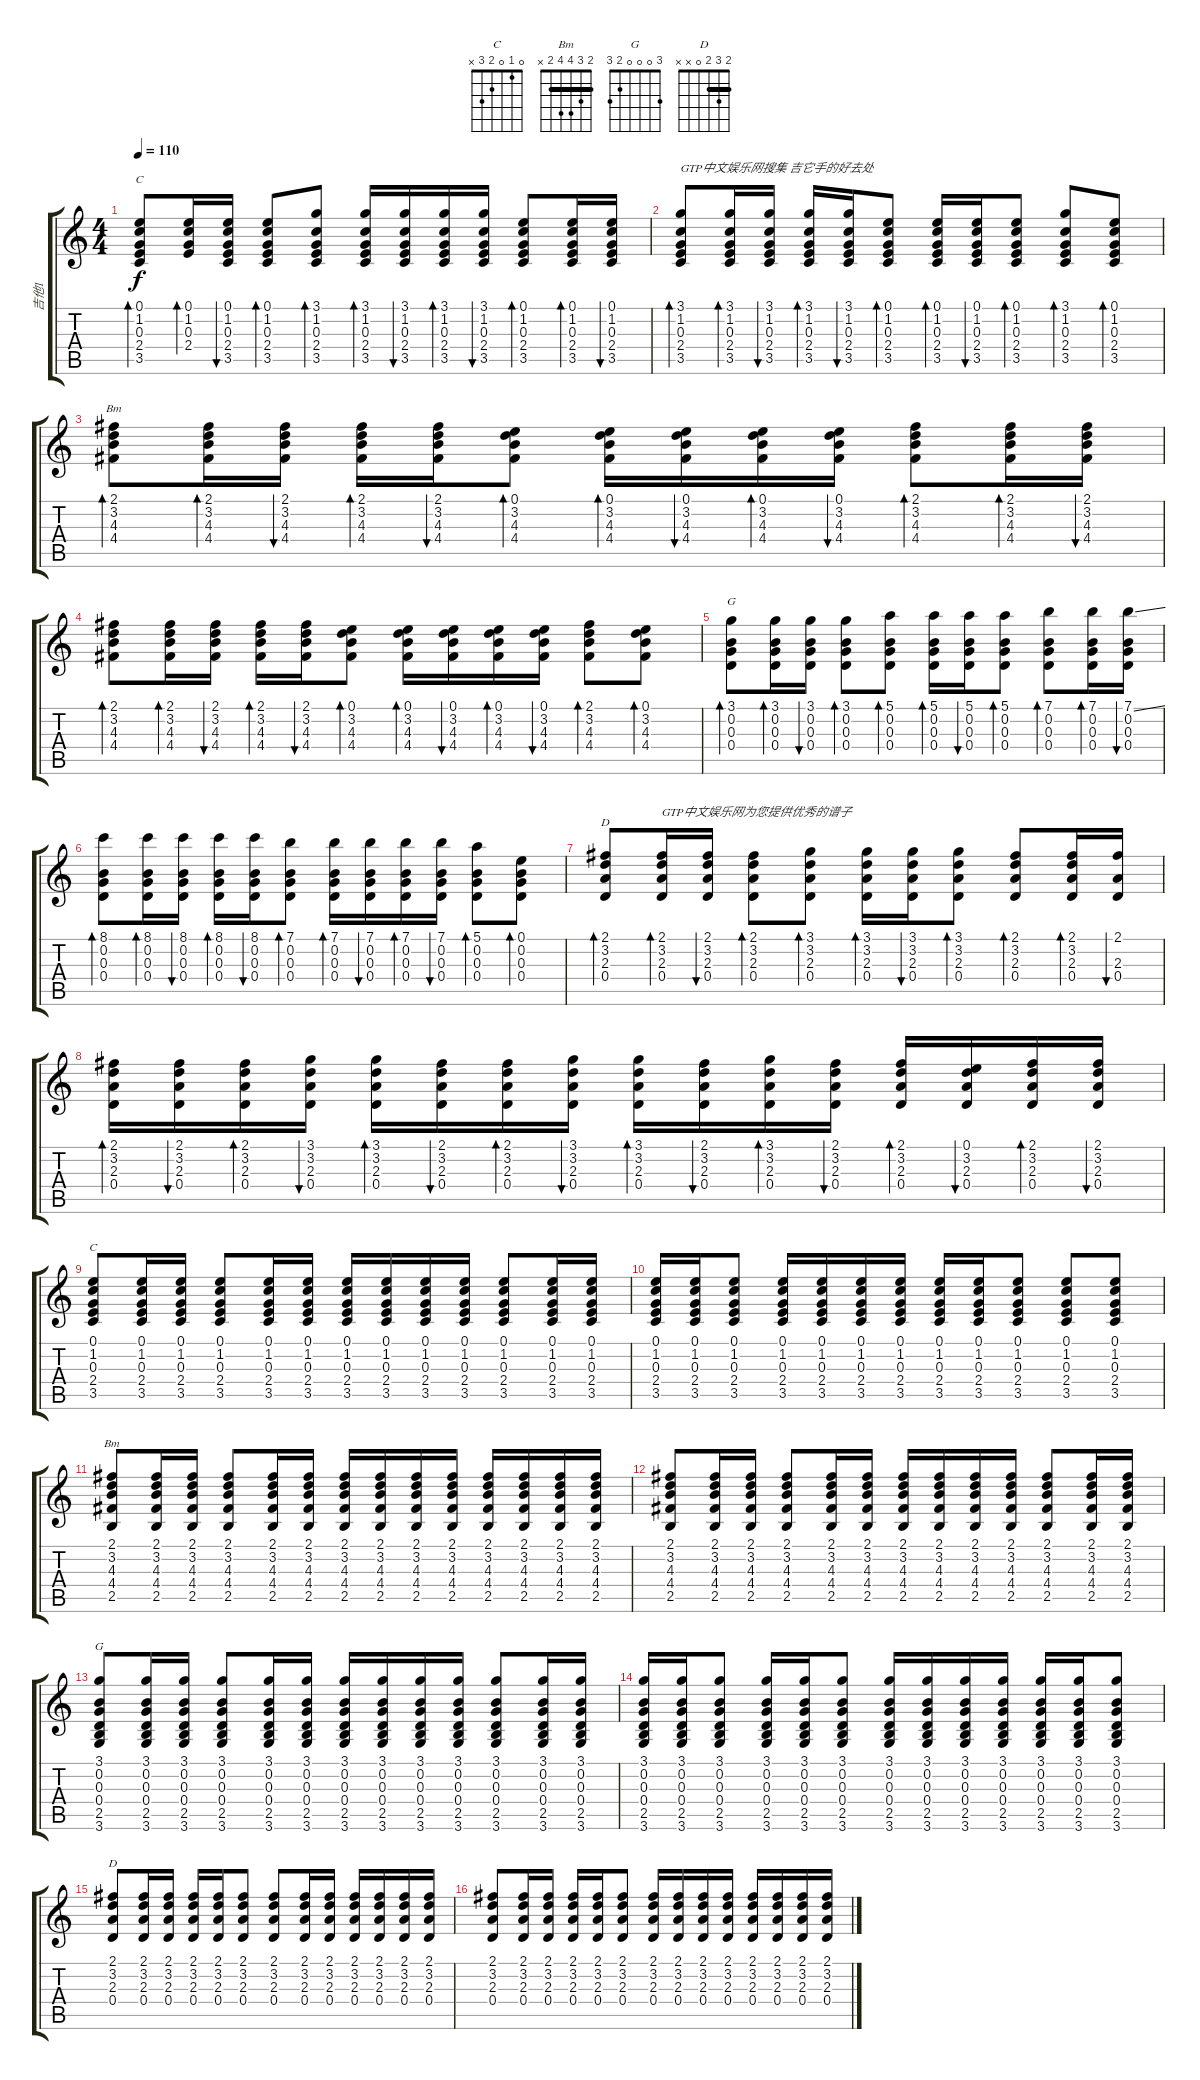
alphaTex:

\track ("吉他1" "吉他1") {instrument electricguitarjazz}
\staff {score tabs}
\tuning (E4 B3 G3 D3 A2 E2) {hide}
\chord ("C" x x x x x x)
\chord ("Bm" x x x x x x)
\chord ("G" x x x x x x)
\chord ("D" x x x x x x)
\chord ("C" 0 1 0 2 3 x)
\chord ("Bm" 2 3 4 4 2 x) {barre 2}
\chord ("G" 3 0 0 0 2 3)
\chord ("D" 2 3 2 0 x x) {barre 2}
\ts (4 4)
\tempo 110
\clef g2
\ks c
(0.1 1.2 0.3 2.4 3.5).8{bd 30 ch "C" dy f instrument electricguitarjazz} (0.1 1.2 0.3 2.4).16{bd 30} (0.1 1.2 0.3 2.4 3.5).16{bu 30} (0.1 1.2 0.3 2.4 3.5).8{bd 30} (3.1 1.2 0.3 2.4 3.5).8{bd 30} (3.1 1.2 0.3 2.4 3.5).16{bd 30} (3.1 1.2 0.3 2.4 3.5).16{bu 30} (3.1 1.2 0.3 2.4 3.5).16{bd 30} (3.1 1.2 0.3 2.4 3.5).16{bu 30} (0.1 1.2 0.3 2.4 3.5).8{bd 30} (0.1 1.2 0.3 2.4 3.5).16{bd 30} (0.1 1.2 0.3 2.4 3.5).16{bu 30} |
(3.1 1.2 0.3 2.4 3.5).8{bd 30 txt "GTP中文娱乐网搜集 吉它手的好去处"} (3.1 1.2 0.3 2.4 3.5).16{bd 30} (3.1 1.2 0.3 2.4 3.5).16{bu 30} (3.1 1.2 0.3 2.4 3.5).16{bd 30} (3.1 1.2 0.3 2.4 3.5).16{bu 30} (0.1 1.2 0.3 2.4 3.5).8{bd 30} (0.1 1.2 0.3 2.4 3.5).16{bd 30} (0.1 1.2 0.3 2.4 3.5).16{bu 30} (0.1 1.2 0.3 2.4 3.5).8{bd 30} (3.1 1.2 0.3 2.4 3.5).8{bd 30} (0.1 1.2 0.3 2.4 3.5).8{bd 30} |
(2.1 3.2 4.3 4.4).8{bd 30 ch "Bm"} (2.1 3.2 4.3 4.4).16{bd 30} (2.1 3.2 4.3 4.4).16{bu 30} (2.1 3.2 4.3 4.4).16{bd 30} (2.1 3.2 4.3 4.4).16{bu 30} (0.1 3.2 4.3 4.4).8{bd 30} (0.1 3.2 4.3 4.4).16{bd 30} (0.1 3.2 4.3 4.4).16{bu 30} (0.1 3.2 4.3 4.4).16{bd 30} (0.1 3.2 4.3 4.4).16{bu 30} (2.1 3.2 4.3 4.4).8{bd 30} (2.1 3.2 4.3 4.4).16{bd 30} (2.1 3.2 4.3 4.4).16{bu 30} |
(2.1 3.2 4.3 4.4).8{bd 30} (2.1 3.2 4.3 4.4).16{bd 30} (2.1 3.2 4.3 4.4).16{bu 30} (2.1 3.2 4.3 4.4).16{bd 30} (2.1 3.2 4.3 4.4).16{bu 30} (0.1 3.2 4.3 4.4).8{bd 30} (0.1 3.2 4.3 4.4).16{bd 30} (0.1 3.2 4.3 4.4).16{bu 30} (0.1 3.2 4.3 4.4).16{bd 30} (0.1 3.2 4.3 4.4).16{bu 30} (2.1 3.2 4.3 4.4).8{bd 30} (0.1 3.2 4.3 4.4).8{bd 30} |
(3.1 0.2 0.3 0.4).8{bd 30 ch "G"} (3.1 0.2 0.3 0.4).16{bd 30} (3.1 0.2 0.3 0.4).16{bu 30} (3.1 0.2 0.3 0.4).8{bd 30} (5.1 0.2 0.3 0.4).8{bd 30} (5.1 0.2 0.3 0.4).16{bd 30} (5.1 0.2 0.3 0.4).16{bu 30} (5.1 0.2 0.3 0.4).8{bd 30} (7.1 0.2 0.3 0.4).8{bd 30} (7.1 0.2 0.3 0.4).16{bd 30} (7.1{ss} 0.2 0.3 0.4).16{bu 30} |
(8.1 0.2 0.3 0.4).8{bd 30} (8.1 0.2 0.3 0.4).16{bd 30} (8.1 0.2 0.3 0.4).16{bu 30} (8.1 0.2 0.3 0.4).16{bd 30} (8.1 0.2 0.3 0.4).16{bu 30} (7.1 0.2 0.3 0.4).8{bd 30} (7.1 0.2 0.3 0.4).16{bd 30} (7.1 0.2 0.3 0.4).16{bu 30} (7.1 0.2 0.3 0.4).16{bd 30} (7.1 0.2 0.3 0.4).16{bu 30} (5.1 0.2 0.3 0.4).8{bd 30} (0.1 0.2 0.3 0.4).8{bd 30} |
(2.1 3.2 2.3 0.4).8{bd 30 ch "D"} (2.1 3.2 2.3 0.4).16{bd 30 txt "GTP中文娱乐网为您提供优秀的谱子"} (2.1 3.2 2.3 0.4).16{bu 30} (2.1 3.2 2.3 0.4).8{bd 30} (3.1 3.2 2.3 0.4).8{bd 30} (3.1 3.2 2.3 0.4).16{bd 30} (3.1 3.2 2.3 0.4).16{bu 30} (3.1 3.2 2.3 0.4).8{bd 30} (2.1 3.2 2.3 0.4).8{bd 30} (2.1 3.2 2.3 0.4).16{bd 30} (2.1 2.3 0.4).16{bu 30} |
(2.1 3.2 2.3 0.4).16{bd 30} (2.1 3.2 2.3 0.4).16{bu 30} (2.1 3.2 2.3 0.4).16{bd 30} (3.1 3.2 2.3 0.4).16{bu 30} (3.1 3.2 2.3 0.4).16{bd 30} (2.1 3.2 2.3 0.4).16{bu 30} (2.1 3.2 2.3 0.4).16{bd 30} (3.1 3.2 2.3 0.4).16{bu 30} (3.1 3.2 2.3 0.4).16{bd 30} (2.1 3.2 2.3 0.4).16{bu 30} (3.1 3.2 2.3 0.4).16{bd 30} (2.1 3.2 2.3 0.4).16{bu 30} (2.1 3.2 2.3 0.4).16{bd 30 volume 12 instrument overdrivenguitar} (0.1 3.2 2.3 0.4).16{bu 30} (2.1 3.2 2.3 0.4).16{bd 30} (2.1 3.2 2.3 0.4).16{bu 30} |
(0.1 1.2 0.3 2.4 3.5).8{ch "C"} (0.1 1.2 0.3 2.4 3.5).16 (0.1 1.2 0.3 2.4 3.5).16 (0.1 1.2 0.3 2.4 3.5).8 (0.1 1.2 0.3 2.4 3.5).16 (0.1 1.2 0.3 2.4 3.5).16 (0.1 1.2 0.3 2.4 3.5).16 (0.1 1.2 0.3 2.4 3.5).16 (0.1 1.2 0.3 2.4 3.5).16 (0.1 1.2 0.3 2.4 3.5).16 (0.1 1.2 0.3 2.4 3.5).8 (0.1 1.2 0.3 2.4 3.5).16 (0.1 1.2 0.3 2.4 3.5).16 |
(0.1 1.2 0.3 2.4 3.5).16 (0.1 1.2 0.3 2.4 3.5).16 (0.1 1.2 0.3 2.4 3.5).8 (0.1 1.2 0.3 2.4 3.5).16 (0.1 1.2 0.3 2.4 3.5).16 (0.1 1.2 0.3 2.4 3.5).16 (0.1 1.2 0.3 2.4 3.5).16 (0.1 1.2 0.3 2.4 3.5).16 (0.1 1.2 0.3 2.4 3.5).16 (0.1 1.2 0.3 2.4 3.5).8 (0.1 1.2 0.3 2.4 3.5).8 (0.1 1.2 0.3 2.4 3.5).8 |
(2.1 3.2 4.3 4.4 2.5).8{ch "Bm"} (2.1 3.2 4.3 4.4 2.5).16 (2.1 3.2 4.3 4.4 2.5).16 (2.1 3.2 4.3 4.4 2.5).8 (2.1 3.2 4.3 4.4 2.5).16 (2.1 3.2 4.3 4.4 2.5).16 (2.1 3.2 4.3 4.4 2.5).16 (2.1 3.2 4.3 4.4 2.5).16 (2.1 3.2 4.3 4.4 2.5).16 (2.1 3.2 4.3 4.4 2.5).16 (2.1 3.2 4.3 4.4 2.5).16 (2.1 3.2 4.3 4.4 2.5).16 (2.1 3.2 4.3 4.4 2.5).16 (2.1 3.2 4.3 4.4 2.5).16 |
(2.1 3.2 4.3 4.4 2.5).8 (2.1 3.2 4.3 4.4 2.5).16 (2.1 3.2 4.3 4.4 2.5).16 (2.1 3.2 4.3 4.4 2.5).8 (2.1 3.2 4.3 4.4 2.5).16 (2.1 3.2 4.3 4.4 2.5).16 (2.1 3.2 4.3 4.4 2.5).16 (2.1 3.2 4.3 4.4 2.5).16 (2.1 3.2 4.3 4.4 2.5).16 (2.1 3.2 4.3 4.4 2.5).16 (2.1 3.2 4.3 4.4 2.5).8 (2.1 3.2 4.3 4.4 2.5).16 (2.1 3.2 4.3 4.4 2.5).16 |
(3.1 0.2 0.3 0.4 2.5 3.6).8{ch "G"} (3.1 0.2 0.3 0.4 2.5 3.6).16 (3.1 0.2 0.3 0.4 2.5 3.6).16 (3.1 0.2 0.3 0.4 2.5 3.6).8 (3.1 0.2 0.3 0.4 2.5 3.6).16 (3.1 0.2 0.3 0.4 2.5 3.6).16 (3.1 0.2 0.3 0.4 2.5 3.6).16 (3.1 0.2 0.3 0.4 2.5 3.6).16 (3.1 0.2 0.3 0.4 2.5 3.6).16 (3.1 0.2 0.3 0.4 2.5 3.6).16 (3.1 0.2 0.3 0.4 2.5 3.6).8 (3.1 0.2 0.3 0.4 2.5 3.6).16 (3.1 0.2 0.3 0.4 2.5 3.6).16 |
(3.1 0.2 0.3 0.4 2.5 3.6).16 (3.1 0.2 0.3 0.4 2.5 3.6).16 (3.1 0.2 0.3 0.4 2.5 3.6).8 (3.1 0.2 0.3 0.4 2.5 3.6).16 (3.1 0.2 0.3 0.4 2.5 3.6).16 (3.1 0.2 0.3 0.4 2.5 3.6).8 (3.1 0.2 0.3 0.4 2.5 3.6).16 (3.1 0.2 0.3 0.4 2.5 3.6).16 (3.1 0.2 0.3 0.4 2.5 3.6).16 (3.1 0.2 0.3 0.4 2.5 3.6).16 (3.1 0.2 0.3 0.4 2.5 3.6).16 (3.1 0.2 0.3 0.4 2.5 3.6).16 (3.1 0.2 0.3 0.4 2.5 3.6).8 |
(2.1 3.2 2.3 0.4).8{ch "D"} (2.1 3.2 2.3 0.4).16 (2.1 3.2 2.3 0.4).16 (2.1 3.2 2.3 0.4).16 (2.1 3.2 2.3 0.4).16 (2.1 3.2 2.3 0.4).8 (2.1 3.2 2.3 0.4).8 (2.1 3.2 2.3 0.4).16 (2.1 3.2 2.3 0.4).16 (2.1 3.2 2.3 0.4).16 (2.1 3.2 2.3 0.4).16 (2.1 3.2 2.3 0.4).16 (2.1 3.2 2.3 0.4).16 |
(2.1 3.2 2.3 0.4).8 (2.1 3.2 2.3 0.4).16 (2.1 3.2 2.3 0.4).16 (2.1 3.2 2.3 0.4).16 (2.1 3.2 2.3 0.4).16 (2.1 3.2 2.3 0.4).8 (2.1 3.2 2.3 0.4).16 (2.1 3.2 2.3 0.4).16 (2.1 3.2 2.3 0.4).16 (2.1 3.2 2.3 0.4).16 (2.1 3.2 2.3 0.4).16 (2.1 3.2 2.3 0.4).16 (2.1 3.2 2.3 0.4).16 (2.1 3.2 2.3 0.4).16
